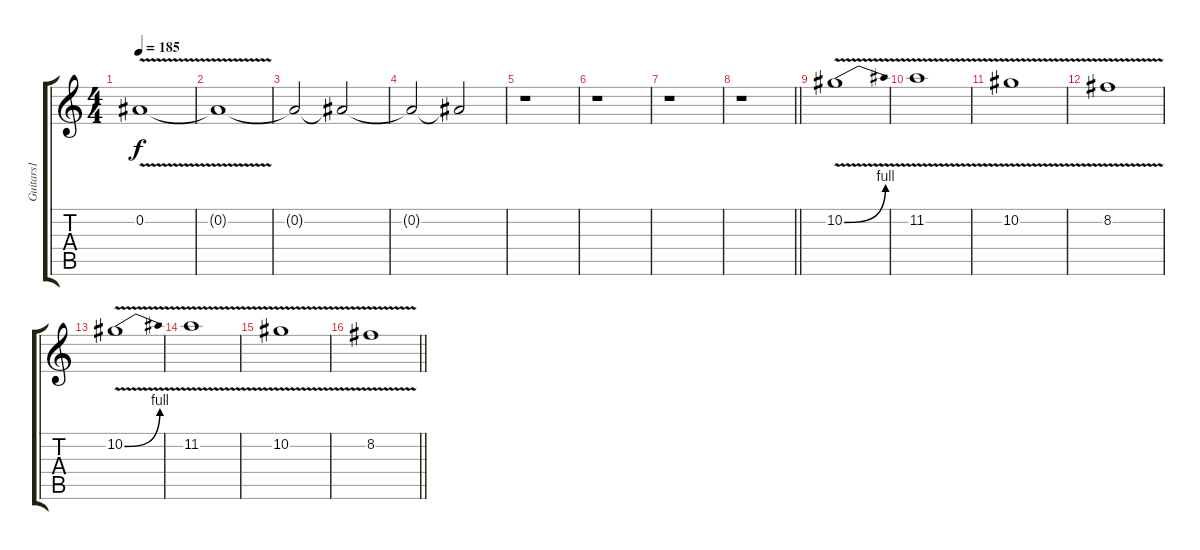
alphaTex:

\track ("Guitars1" "Guitars1") {instrument distortionguitar}
\staff {score tabs}
\tuning (Eb4 Bb3 Gb3 Db3 Ab2 Eb2) {hide}
\ts (4 4)
\section ("" "")
\tempo 185
\clef g2
\ks c
0.2{v}.1{dy f} |
0.2{t}.1 |
0.2{t}.2{volume 11} 0.2{t}.2{volume 8} |
0.2{t}.2{volume 5} 0.2{t}.2{volume 0} |
r.1 |
r.1 |
r.1 |
\barLineRight lightlight
r.1 |
\section ("" "")
10.2{be (bend 0 0 60 4) v}.1{volume 14} |
11.2{v}.1 |
10.2{v}.1 |
8.2{v}.1 |
10.2{be (bend 0 0 60 4) v}.1 |
11.2{v}.1 |
10.2{v}.1 |
\barLineRight lightlight
8.2{v}.1
